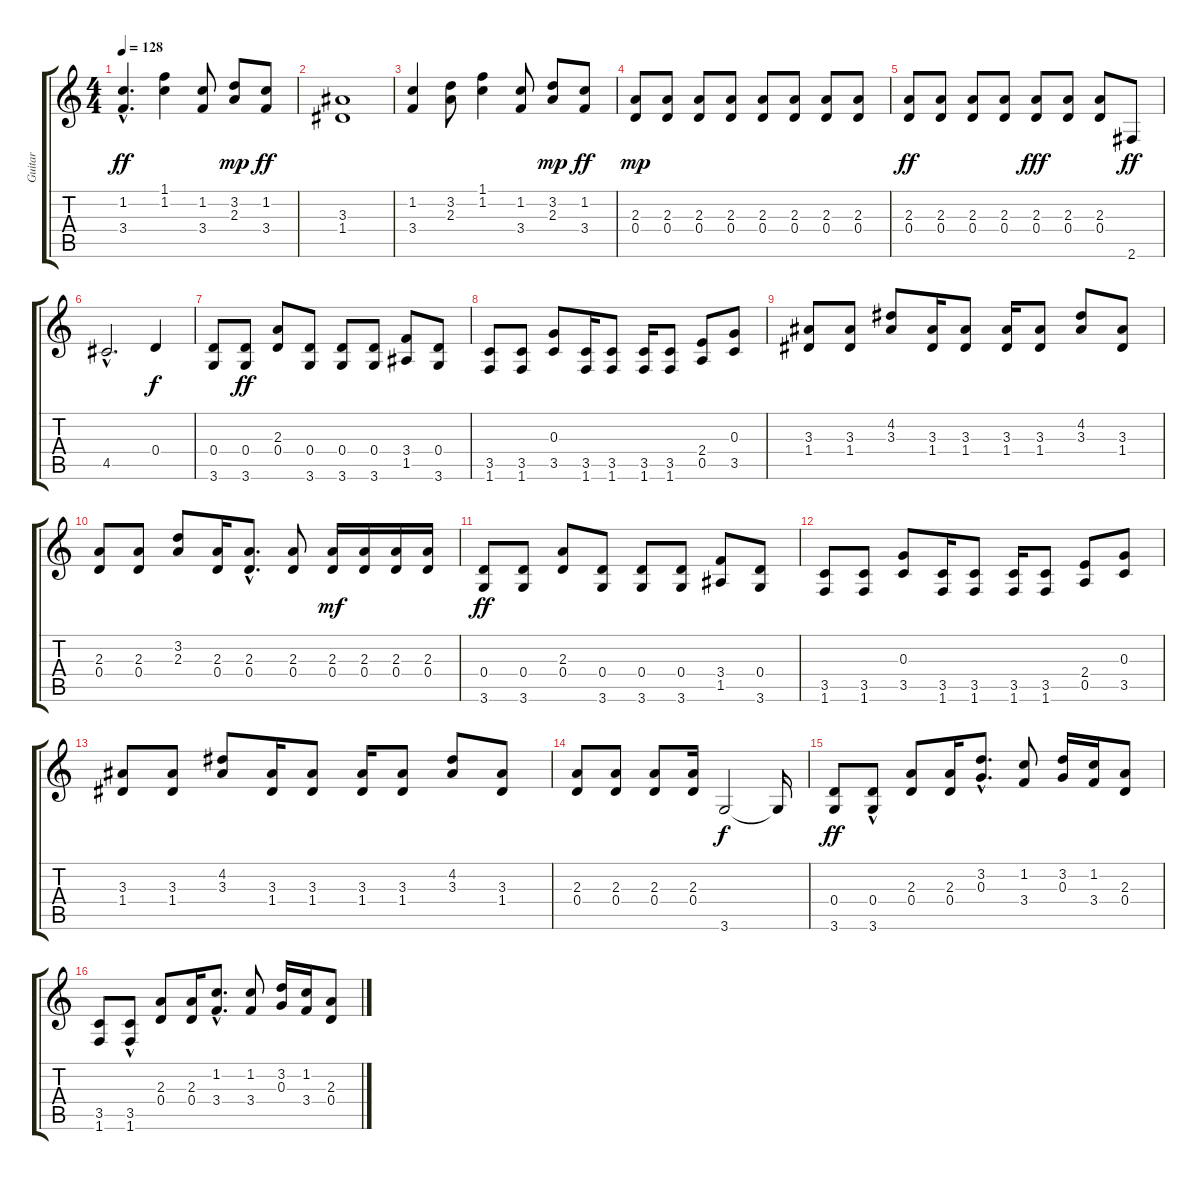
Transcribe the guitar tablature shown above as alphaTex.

\track ("Guitar" "Guitar") {instrument overdrivenguitar}
\staff {score tabs}
\tuning (E4 B3 G3 D3 A2 E2) {hide}
\ts (4 4)
\tempo 128
\clef g2
\ks c
(1.2{hac} 3.4{hac}).4{d dy ff} (1.1 1.2).4 (1.2 3.4).8 (3.2 2.3).8{dy mp} (1.2 3.4).8{dy ff} |
(3.3 1.4).1 |
(1.2 3.4).4 (3.2 2.3).8 (1.1 1.2).4 (1.2 3.4).8 (3.2 2.3).8{dy mp} (1.2 3.4).8{dy ff} |
(2.3 0.4).8{dy mp} (2.3 0.4).8 (2.3 0.4).8 (2.3 0.4).8 (2.3 0.4).8 (2.3 0.4).8 (2.3 0.4).8 (2.3 0.4).8 |
(2.3 0.4).8{dy ff} (2.3 0.4).8 (2.3 0.4).8 (2.3 0.4).8 (2.3 0.4).8{dy fff} (2.3 0.4).8 (2.3 0.4).8 2.6.8{dy ff} |
4.5{hac}.2{d} 0.4.4{dy f} |
(0.4 3.6).8 (0.4 3.6).8{dy ff} (2.3 0.4).8 (0.4 3.6).8 (0.4 3.6).8 (0.4 3.6).8 (3.4 1.5).8 (0.4 3.6).8 |
(3.5 1.6).8 (3.5 1.6).8 (0.3 3.5).8 (3.5 1.6).16 (3.5 1.6).8 (3.5 1.6).16 (3.5 1.6).8 (2.4 0.5).8 (0.3 3.5).8 |
(3.3 1.4).8 (3.3 1.4).8 (4.2 3.3).8 (3.3 1.4).16 (3.3 1.4).8 (3.3 1.4).16 (3.3 1.4).8 (4.2 3.3).8 (3.3 1.4).8 |
(2.3 0.4).8 (2.3 0.4).8 (3.2 2.3).8 (2.3 0.4).16 (2.3{hac} 0.4{hac}).8{d} (2.3 0.4).8 (2.3 0.4).16{dy mf} (2.3 0.4).16 (2.3 0.4).16 (2.3 0.4).16 |
(0.4 3.6).8{dy ff} (0.4 3.6).8 (2.3 0.4).8 (0.4 3.6).8 (0.4 3.6).8 (0.4 3.6).8 (3.4 1.5).8 (0.4 3.6).8 |
(3.5 1.6).8 (3.5 1.6).8 (0.3 3.5).8 (3.5 1.6).16 (3.5 1.6).8 (3.5 1.6).16 (3.5 1.6).8 (2.4 0.5).8 (0.3 3.5).8 |
(3.3 1.4).8 (3.3 1.4).8 (4.2 3.3).8 (3.3 1.4).16 (3.3 1.4).8 (3.3 1.4).16 (3.3 1.4).8 (4.2 3.3).8 (3.3 1.4).8 |
(2.3 0.4).8 (2.3 0.4).8 (2.3 0.4).8 (2.3 0.4).16 3.6.2{dy f} 3.6{t}.16 |
(0.4 3.6).8{dy ff} (0.4 3.6{hac}).8 (2.3 0.4).8 (2.3 0.4).16 (3.2{hac} 0.3{hac}).8{d} (1.2 3.4).8 (3.2 0.3).16 (1.2 3.4).16 (2.3 0.4).8 |
(3.5 1.6).8 (3.5{hac} 1.6{hac}).8 (2.3 0.4).8 (2.3 0.4).16 (1.2{hac} 3.4{hac}).8{d} (1.2 3.4).8 (3.2 0.3).16 (1.2 3.4).16 (2.3 0.4).8
